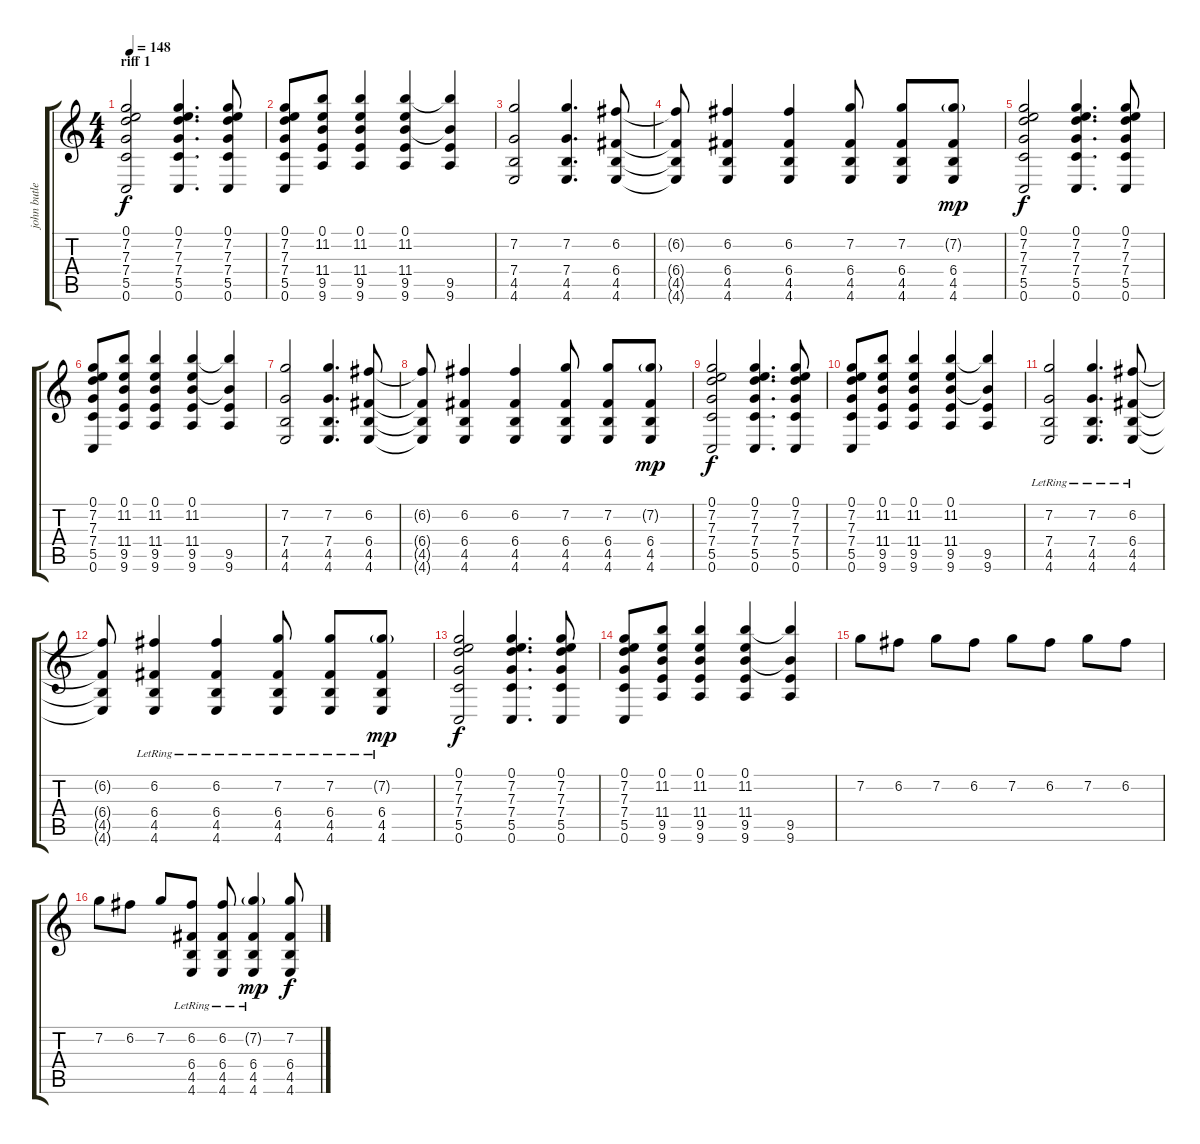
\track ("john butler ampliefied 11 string guitare" "john butle") {instrument overdrivenguitar}
\staff {score tabs}
\tuning (E4 C4 G3 C3 G2 C2) {hide}
\ts (4 4)
\section ("" "riff 1")
\tempo 148
\clef g2
\ks c
(0.1 7.2 7.3 7.4 5.5 0.6).2{dy f} (0.1 7.2 7.3 7.4 5.5 0.6).4{d} (0.1 7.2 7.3 7.4 5.5 0.6).8 |
(0.1 7.2 7.3 7.4 5.5 0.6).8 (0.1 11.2 11.4 9.5 9.6).8 (0.1 11.2 11.4 9.5 9.6).4 (0.1 11.2 11.4 9.5 9.6).4 (11.2{t} 11.4{t} 9.5 9.6).4 |
(7.2 7.4 4.5 4.6).2 (7.2 7.4 4.5 4.6).4{d} (6.2 6.4 4.5 4.6).8 |
(6.2{t} 6.4{t} 4.5{t} 4.6{t}).8 (6.2 6.4 4.5 4.6).4 (6.2 6.4 4.5 4.6).4 (7.2 6.4 4.5 4.6).8 (7.2 6.4 4.5 4.6).8 (7.2{g} 6.4 4.5 4.6).8{dy mp} |
(0.1 7.2 7.3 7.4 5.5 0.6).2{dy f} (0.1 7.2 7.3 7.4 5.5 0.6).4{d} (0.1 7.2 7.3 7.4 5.5 0.6).8 |
(0.1 7.2 7.3 7.4 5.5 0.6).8 (0.1 11.2 11.4 9.5 9.6).8 (0.1 11.2 11.4 9.5 9.6).4 (0.1 11.2 11.4 9.5 9.6).4 (11.2{t} 11.4{t} 9.5 9.6).4 |
(7.2 7.4 4.5 4.6).2 (7.2 7.4 4.5 4.6).4{d} (6.2 6.4 4.5 4.6).8 |
(6.2{t} 6.4{t} 4.5{t} 4.6{t}).8 (6.2 6.4 4.5 4.6).4 (6.2 6.4 4.5 4.6).4 (7.2 6.4 4.5 4.6).8 (7.2 6.4 4.5 4.6).8 (7.2{g} 6.4 4.5 4.6).8{dy mp} |
(0.1 7.2 7.3 7.4 5.5 0.6).2{dy f} (0.1 7.2 7.3 7.4 5.5 0.6).4{d} (0.1 7.2 7.3 7.4 5.5 0.6).8 |
(0.1 7.2 7.3 7.4 5.5 0.6).8 (0.1 11.2 11.4 9.5 9.6).8 (0.1 11.2 11.4 9.5 9.6).4 (0.1 11.2 11.4 9.5 9.6).4 (11.2{t} 11.4{t} 9.5 9.6).4 |
(7.2{lr} 7.4{lr} 4.5{lr} 4.6{lr}).2 (7.2{lr} 7.4{lr} 4.5{lr} 4.6{lr}).4{d} (6.2{lr} 6.4{lr} 4.5{lr} 4.6{lr}).8 |
(6.2{t} 6.4{t} 4.5{t} 4.6{t}).8 (6.2{lr} 6.4{lr} 4.5{lr} 4.6{lr}).4 (6.2{lr} 6.4{lr} 4.5{lr} 4.6{lr}).4 (7.2{lr} 6.4{lr} 4.5{lr} 4.6{lr}).8 (7.2{lr} 6.4{lr} 4.5{lr} 4.6{lr}).8 (7.2{g lr} 6.4{lr} 4.5{lr} 4.6{lr}).8{dy mp} |
(0.1 7.2 7.3 7.4 5.5 0.6).2{dy f} (0.1 7.2 7.3 7.4 5.5 0.6).4{d} (0.1 7.2 7.3 7.4 5.5 0.6).8 |
(0.1 7.2 7.3 7.4 5.5 0.6).8 (0.1 11.2 11.4 9.5 9.6).8 (0.1 11.2 11.4 9.5 9.6).4 (0.1 11.2 11.4 9.5 9.6).4 (11.2{t} 11.4{t} 9.5 9.6).4 |
7.2.8 6.2.8 7.2.8 6.2.8 7.2.8 6.2.8 7.2.8 6.2.8 |
7.2.8 6.2.8 7.2.8 (6.2{lr} 6.4{lr} 4.5{lr} 4.6{lr}).8 (6.2{lr} 6.4{lr} 4.5{lr} 4.6{lr}).8 (7.2{g lr} 6.4{lr} 4.5{lr} 4.6{lr}).4{dy mp} (7.2 6.4 4.5 4.6).8{dy f}
